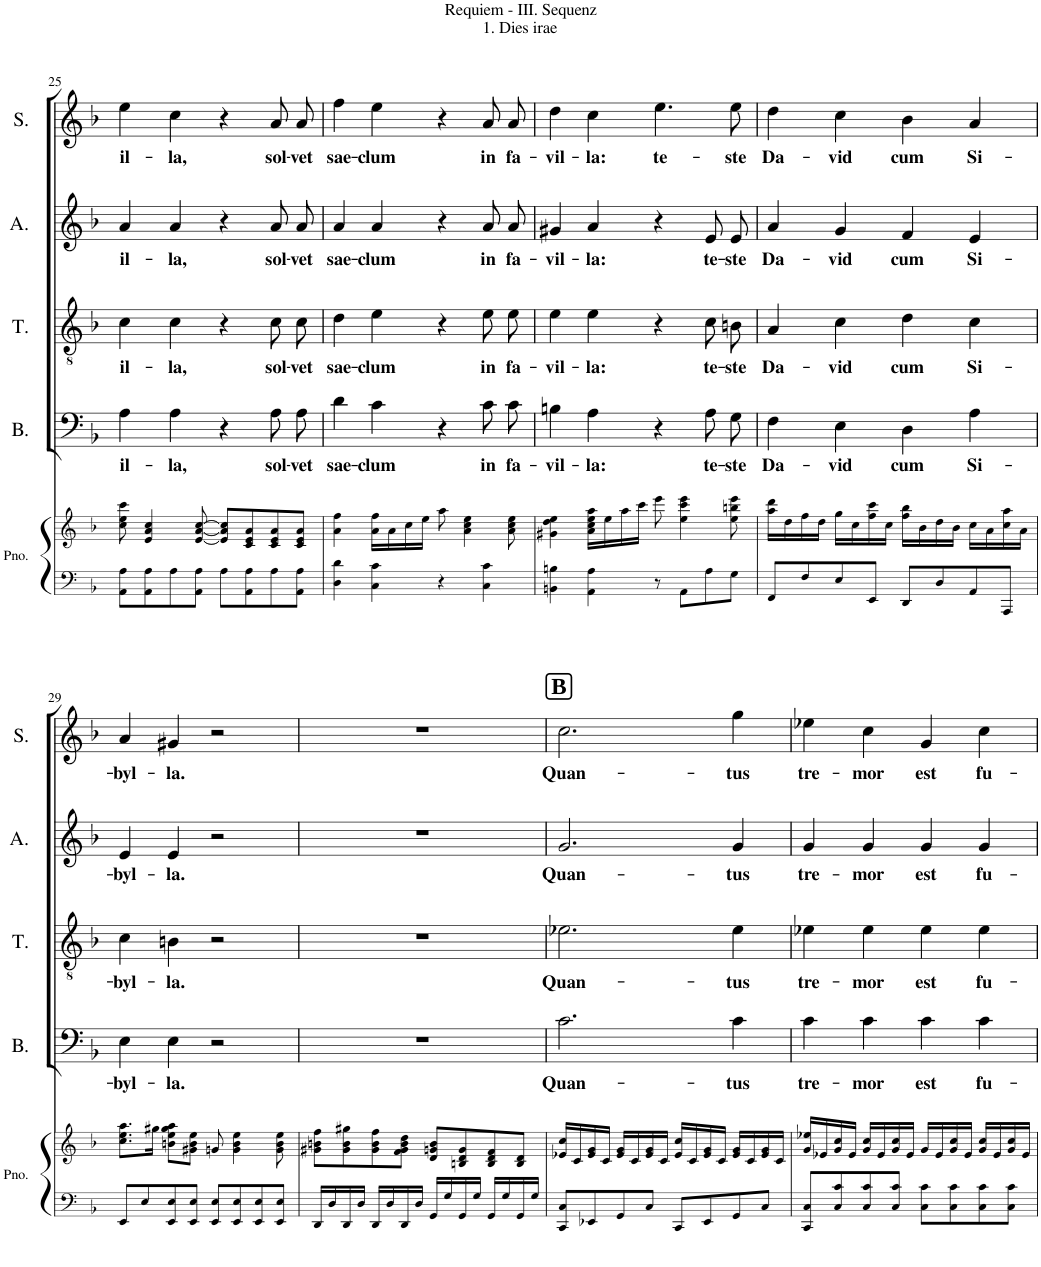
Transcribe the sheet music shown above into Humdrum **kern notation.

**kern	**kern	**kern	**text	**kern	**text	**kern	**text	**kern	**text
*part5	*part5	*part4	*part4	*part3	*part3	*part2	*part2	*part1	*part1
*staff6	*staff5	*staff4	*staff4	*staff3	*staff3	*staff2	*staff2	*staff1	*staff1
*I"Piano	*	*I"Bass	*	*I"Tenor	*	*I"Alto	*	*I"Soprano	*
*I'Pno.	*	*I'B.	*	*I'T.	*	*I'A.	*	*I'S.	*
!!LO:PB:g=z
*clefF4	*clefG2	*clefF4	*	*clefGv2	*	*clefG2	*	*clefG2	*
*k[b-]	*k[b-]	*k[b-]	*	*k[b-]	*	*k[b-]	*	*k[b-]	*
*M4/4	*M4/4	*M4/4	*	*M4/4	*	*M4/4	*	*M4/4	*
*met(c)	*met(c)	*met(c)	*	*met(c)	*	*met(c)	*	*met(c)	*
=25	=25	=25	=25	=25	=25	=25	=25	=25	=25
!	!	!	!LO:LY:b	!	!LO:LY:b	!	!LO:LY:b	!	!LO:LY:b
8AA\ 8A\L	8cc\ 8ee\ 8ccc\	4A\	il-	4c\	il-	4a/	il-	4ee\	il-
8AA\ 8A\	4e/ 4a/ 4cc/	.	.	.	.	.	.	.	.
!	!	!	!LO:LY:b	!	!LO:LY:b	!	!LO:LY:b	!	!LO:LY:b
8A\	.	4A\	-la,	4c\	-la,	4a/	-la,	4cc\	-la,
8AA\ 8A\J	[8e/ [8a/ [8cc/	.	.	.	.	.	.	.	.
8A\L	8e/] 8a/] 8cc/]L	4r	.	4r	.	4r	.	4r	.
8AA\ 8A\	8c/ 8e/ 8a/	.	.	.	.	.	.	.	.
!	!	!	!LO:LY:b	!	!LO:LY:b	!	!LO:LY:b	!	!LO:LY:b
8A\	8c/ 8e/ 8a/	8A\L	sol-	8c\L	sol-	8a/L	sol-	8a/L	sol-
!	!	!	!LO:LY:b	!	!LO:LY:b	!	!LO:LY:b	!	!LO:LY:b
8AA\ 8A\J	8c/ 8e/ 8a/J	8A\J	-vet	8c\J	-vet	8a/J	-vet	8a/J	-vet
=26	=26	=26	=26	=26	=26	=26	=26	=26	=26
!	!	!	!LO:LY:b	!	!LO:LY:b	!	!LO:LY:b	!	!LO:LY:b
4D\ 4d\	4a\ 4ff\	4d\	sae-	4d\	sae-	4a/	sae-	4ff\	sae-
!	!	!	!LO:LY:b	!	!LO:LY:b	!	!LO:LY:b	!	!LO:LY:b
4C\ 4c\	16a\ 16ff\LL	4c\	-clum	4e\	-clum	4a/	-clum	4ee\	-clum
.	16a\	.	.	.	.	.	.	.	.
.	16cc\	.	.	.	.	.	.	.	.
.	16ee\JJ	.	.	.	.	.	.	.	.
4r	8aa\	4r	.	4r	.	4r	.	4r	.
.	4a\ 4cc\ 4ee\	.	.	.	.	.	.	.	.
!	!	!	!LO:LY:b	!	!LO:LY:b	!	!LO:LY:b	!	!LO:LY:b
4C\ 4c\	.	8c\L	in	8e\L	in	8a/L	in	8a/L	in
!	!	!	!LO:LY:b	!	!LO:LY:b	!	!LO:LY:b	!	!LO:LY:b
.	8a\ 8cc\ 8ee\	8c\J	fa-	8e\J	fa-	8a/J	fa-	8a/J	fa-
=27	=27	=27	=27	=27	=27	=27	=27	=27	=27
!	!	!	!LO:LY:b	!	!LO:LY:b	!	!LO:LY:b	!	!LO:LY:b
4BBn\ 4Bn\	4g#X\ 4dd\ 4ee\	4Bn\	-vil-	4e\	-vil-	4g#X/	-vil-	4dd\	-vil-
!	!	!	!LO:LY:b	!	!LO:LY:b	!	!LO:LY:b	!	!LO:LY:b
4AA\ 4A\	16a\ 16cc\ 16ee\ 16aa\LL	4A\	-la:	4e\	-la:	4a/	-la:	4cc\	-la:
.	16ee\	.	.	.	.	.	.	.	.
.	16aa\	.	.	.	.	.	.	.	.
.	16ccc\JJ	.	.	.	.	.	.	.	.
!	!	!	!	!	!	!	!	!	!LO:LY:b
8r	8eee\	4r	.	4r	.	4r	.	4.ee\	te-
8AA\L	4ee\ 4ccc\ 4eee\	.	.	.	.	.	.	.	.
!	!	!	!LO:LY:b	!	!LO:LY:b	!	!LO:LY:b	!	!
8A\	.	8A\L	te-	8c\L	te-	8e/L	te-	.	.
!	!	!	!LO:LY:b	!	!LO:LY:b	!	!LO:LY:b	!	!LO:LY:b
8G\J	8ee\ 8bbn\ 8eee\	8G\J	-ste	8Bn\J	-ste	8e/J	-ste	8ee\	-ste
=28	=28	=28	=28	=28	=28	=28	=28	=28	=28
!	!	!	!LO:LY:b	!	!LO:LY:b	!	!LO:LY:b	!	!LO:LY:b
8FF/L	16aa\ 16ddd\LL	4F\	Da-	4A/	Da-	4a/	Da-	4dd\	Da-
.	16dd\	.	.	.	.	.	.	.	.
8F/	16ff\	.	.	.	.	.	.	.	.
.	16dd\JJ	.	.	.	.	.	.	.	.
!	!	!	!LO:LY:b	!	!LO:LY:b	!	!LO:LY:b	!	!LO:LY:b
8E/	16gg\LL	4E\	-vid	4c\	-vid	4g/	-vid	4cc\	-vid
.	16cc\	.	.	.	.	.	.	.	.
8EE/J	16ff\ 16ccc\	.	.	.	.	.	.	.	.
.	16cc\JJ	.	.	.	.	.	.	.	.
!	!	!	!LO:LY:b	!	!LO:LY:b	!	!LO:LY:b	!	!LO:LY:b
8DD/L	16ff\ 16bb-\LL	4D\	cum	4d\	cum	4f/	cum	4b-\	cum
.	16b-\	.	.	.	.	.	.	.	.
8D/	16dd\	.	.	.	.	.	.	.	.
.	16b-\JJ	.	.	.	.	.	.	.	.
!	!	!	!LO:LY:b	!	!LO:LY:b	!	!LO:LY:b	!	!LO:LY:b
8AA/	16cc\LL	4A\	Si-	4c\	Si-	4e/	Si-	4a/	Si-
.	16a\	.	.	.	.	.	.	.	.
8AAA/J	16cc\ 16aa\	.	.	.	.	.	.	.	.
.	16a\JJ	.	.	.	.	.	.	.	.
!!LO:LB:g=z
=29	=29	=29	=29	=29	=29	=29	=29	=29	=29
!	!	!	!LO:LY:b	!	!LO:LY:b	!	!LO:LY:b	!	!LO:LY:b
8EE/L	8.cc\ 8.ee\ 8.aa\L	4E\	-byl-	4c\	-byl-	4e/	-byl-	4a/	-byl-
8E/	.	.	.	.	.	.	.	.	.
.	16gg#X\Jk	.	.	.	.	.	.	.	.
!	!	!	!LO:LY:b	!	!LO:LY:b	!	!LO:LY:b	!	!LO:LY:b
8EE/ 8E/	8bn\ 8ee\ 8gg#\ 8aa\L	4E\	-la.	4Bn\	-la.	4e/	-la.	4g#X/	-la.
8EE/ 8E/J	8g#X\ 8b\ 8ee\J	.	.	.	.	.	.	.	.
8EE/ 8E/L	8gn/	2r	.	2r	.	2r	.	2r	.
8EE/ 8E/	4g\ 4b\ 4ee\	.	.	.	.	.	.	.	.
8EE/ 8E/	.	.	.	.	.	.	.	.	.
8EE/ 8E/J	8g\ 8b\ 8ee\	.	.	.	.	.	.	.	.
=30	=30	=30	=30	=30	=30	=30	=30	=30	=30
16DD/LL	8g#X\ 8bn\ 8ff\L	1r	.	1r	.	1r	.	1r	.
16D/	.	.	.	.	.	.	.	.	.
16DD/	8g#\ 8b\ 8gg#X\	.	.	.	.	.	.	.	.
16D/JJ	.	.	.	.	.	.	.	.	.
16DD/LL	8g#\ 8b\ 8ff\	.	.	.	.	.	.	.	.
16D/	.	.	.	.	.	.	.	.	.
16DD/	8f\ 8g#\ 8b\ 8dd\J	.	.	.	.	.	.	.	.
16D/JJ	.	.	.	.	.	.	.	.	.
16GG/LL	8d/ 8gn/ 8b/L	.	.	.	.	.	.	.	.
16G/	.	.	.	.	.	.	.	.	.
16GG/	8Bn/ 8d/ 8g/	.	.	.	.	.	.	.	.
16G/JJ	.	.	.	.	.	.	.	.	.
16GG/LL	8B/ 8d/ 8f/	.	.	.	.	.	.	.	.
16G/	.	.	.	.	.	.	.	.	.
16GG/	8B/ 8d/J	.	.	.	.	.	.	.	.
16G/JJ	.	.	.	.	.	.	.	.	.
=31	=31	=31	=31	=31	=31	=31	=31	=31	=31
!	!	!	!	!	!	!	!	!LO:TX:a:B:t=B	!
!	!	!	!LO:LY:b	!	!LO:LY:b	!	!LO:LY:b	!	!LO:LY:b
8CC/ 8C/L	16e-X/ 16cc/LL	2.c\	Quan-	2.e-X\	Quan-	2.g/	Quan-	2.cc\	Quan-
.	16c/	.	.	.	.	.	.	.	.
8EE-X/	16e-/ 16g/	.	.	.	.	.	.	.	.
.	16c/JJ	.	.	.	.	.	.	.	.
8GG/	16e-/ 16g/LL	.	.	.	.	.	.	.	.
.	16c/	.	.	.	.	.	.	.	.
8C/J	16e-/ 16g/	.	.	.	.	.	.	.	.
.	16c/JJ	.	.	.	.	.	.	.	.
8CC/L	16e-/ 16cc/LL	.	.	.	.	.	.	.	.
.	16c/	.	.	.	.	.	.	.	.
8EE-/	16e-/ 16g/	.	.	.	.	.	.	.	.
.	16c/JJ	.	.	.	.	.	.	.	.
!	!	!	!LO:LY:b	!	!LO:LY:b	!	!LO:LY:b	!	!LO:LY:b
8GG/	16e-/ 16g/LL	4c\	-tus	4e-\	-tus	4g/	-tus	4gg\	-tus
.	16c/	.	.	.	.	.	.	.	.
8C/J	16e-/ 16g/	.	.	.	.	.	.	.	.
.	16c/JJ	.	.	.	.	.	.	.	.
=32	=32	=32	=32	=32	=32	=32	=32	=32	=32
!	!	!	!LO:LY:b	!	!LO:LY:b	!	!LO:LY:b	!	!LO:LY:b
8CC/ 8C/L	16g/ 16ee-X/LL	4c\	tre-	4e-X\	tre-	4g/	tre-	4ee-X\	tre-
.	16e-X/	.	.	.	.	.	.	.	.
8C/ 8c/	16g/ 16cc/	.	.	.	.	.	.	.	.
.	16e-/JJ	.	.	.	.	.	.	.	.
!	!	!	!LO:LY:b	!	!LO:LY:b	!	!LO:LY:b	!	!LO:LY:b
8C/ 8c/	16g/ 16cc/LL	4c\	-mor	4e-\	-mor	4g/	-mor	4cc\	-mor
.	16e-/	.	.	.	.	.	.	.	.
8C/ 8c/J	16g/ 16cc/	.	.	.	.	.	.	.	.
.	16e-/JJ	.	.	.	.	.	.	.	.
!	!	!	!LO:LY:b	!	!LO:LY:b	!	!LO:LY:b	!	!LO:LY:b
8C\ 8c\L	16g/LL	4c\	est	4e-\	est	4g/	est	4g/	est
.	16e-/	.	.	.	.	.	.	.	.
8C\ 8c\	16g/ 16cc/	.	.	.	.	.	.	.	.
.	16e-/JJ	.	.	.	.	.	.	.	.
!	!	!	!LO:LY:b	!	!LO:LY:b	!	!LO:LY:b	!	!LO:LY:b
8C\ 8c\	16g/ 16cc/LL	4c\	fu-	4e-\	fu-	4g/	fu-	4cc\	fu-
.	16e-/	.	.	.	.	.	.	.	.
8C\ 8c\J	16g/ 16cc/	.	.	.	.	.	.	.	.
.	16e-/JJ	.	.	.	.	.	.	.	.
=	=	=	=	=	=	=	=	=	=
*-	*-	*-	*-	*-	*-	*-	*-	*-	*-
